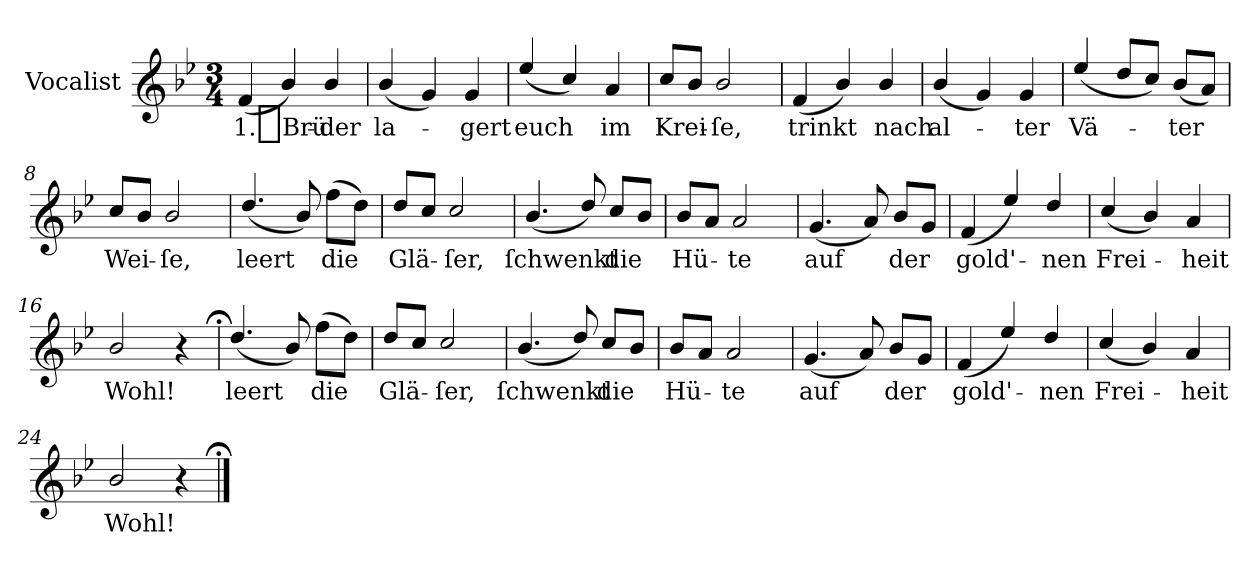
**kern	**text
*part1	*part1
*staff1	*staff1
*I"Vocalist	*
*k[b-e-]	*
*B-:	*
*M3/4	*
=1	=1
(4f	1._Brü-
4b-/)	.
4b-/	-der
=2	=2
(4b-/	la-
4g)	.
4g	-gert
=3	=3
(4ee-/	euch
4cc/)	.
4a	im
=4	=4
8cc/L	Krei-
8b-J	.
2b-/	-ſe,
=5	=5
(4f	trinkt
4b-/)	.
4b-/	nach
=6	=6
(4b-/	al-
4g)	.
4g	-ter
=7	=7
(4ee-/	Vä-
8dd/L	.
8ccJ)	.
(8b-L	-ter
8aJ)	.
=8	=8
8cc/L	Wei-
8b-J	.
2b-/	-ſe,
=9	=9
(4.dd/	leert
8b-/)	.
(8ffL	die
8ddJ)	.
=10	=10
8dd/L	Glä-
8ccJ	.
2cc/	-ſer,
=11	=11
(4.b-/	ſchwenkt
8dd/)	.
8cc/L	die
8b-J	.
=12	=12
8b-L	Hü-
8aJ	.
2a	-te
=13	=13
(4.g	auf
8a)	.
8b-L	der
8gJ	.
=14	=14
(4f	gold'-
4ee-/)	.
4dd/	-nen
=15	=15
(4cc/	Frei-
4b-/)	.
4a	-heit
=16	=16
2b-/	Wohl!
4r	.
=17;	=17;
(4.dd/	leert
8b-/)	.
(8ffL	die
8ddJ)	.
=18	=18
8dd/L	Glä-
8ccJ	.
2cc/	-ſer,
=19	=19
(4.b-/	ſchwenkt
8dd/)	.
8cc/L	die
8b-J	.
=20	=20
8b-L	Hü-
8aJ	.
2a	-te
=21	=21
(4.g	auf
8a)	.
8b-L	der
8gJ	.
=22	=22
(4f	gold'-
4ee-/)	.
4dd/	-nen
=23	=23
(4cc/	Frei-
4b-/)	.
4a	-heit
=24	=24
2b-/	Wohl!
4r	.
==;	==;
*-	*-
